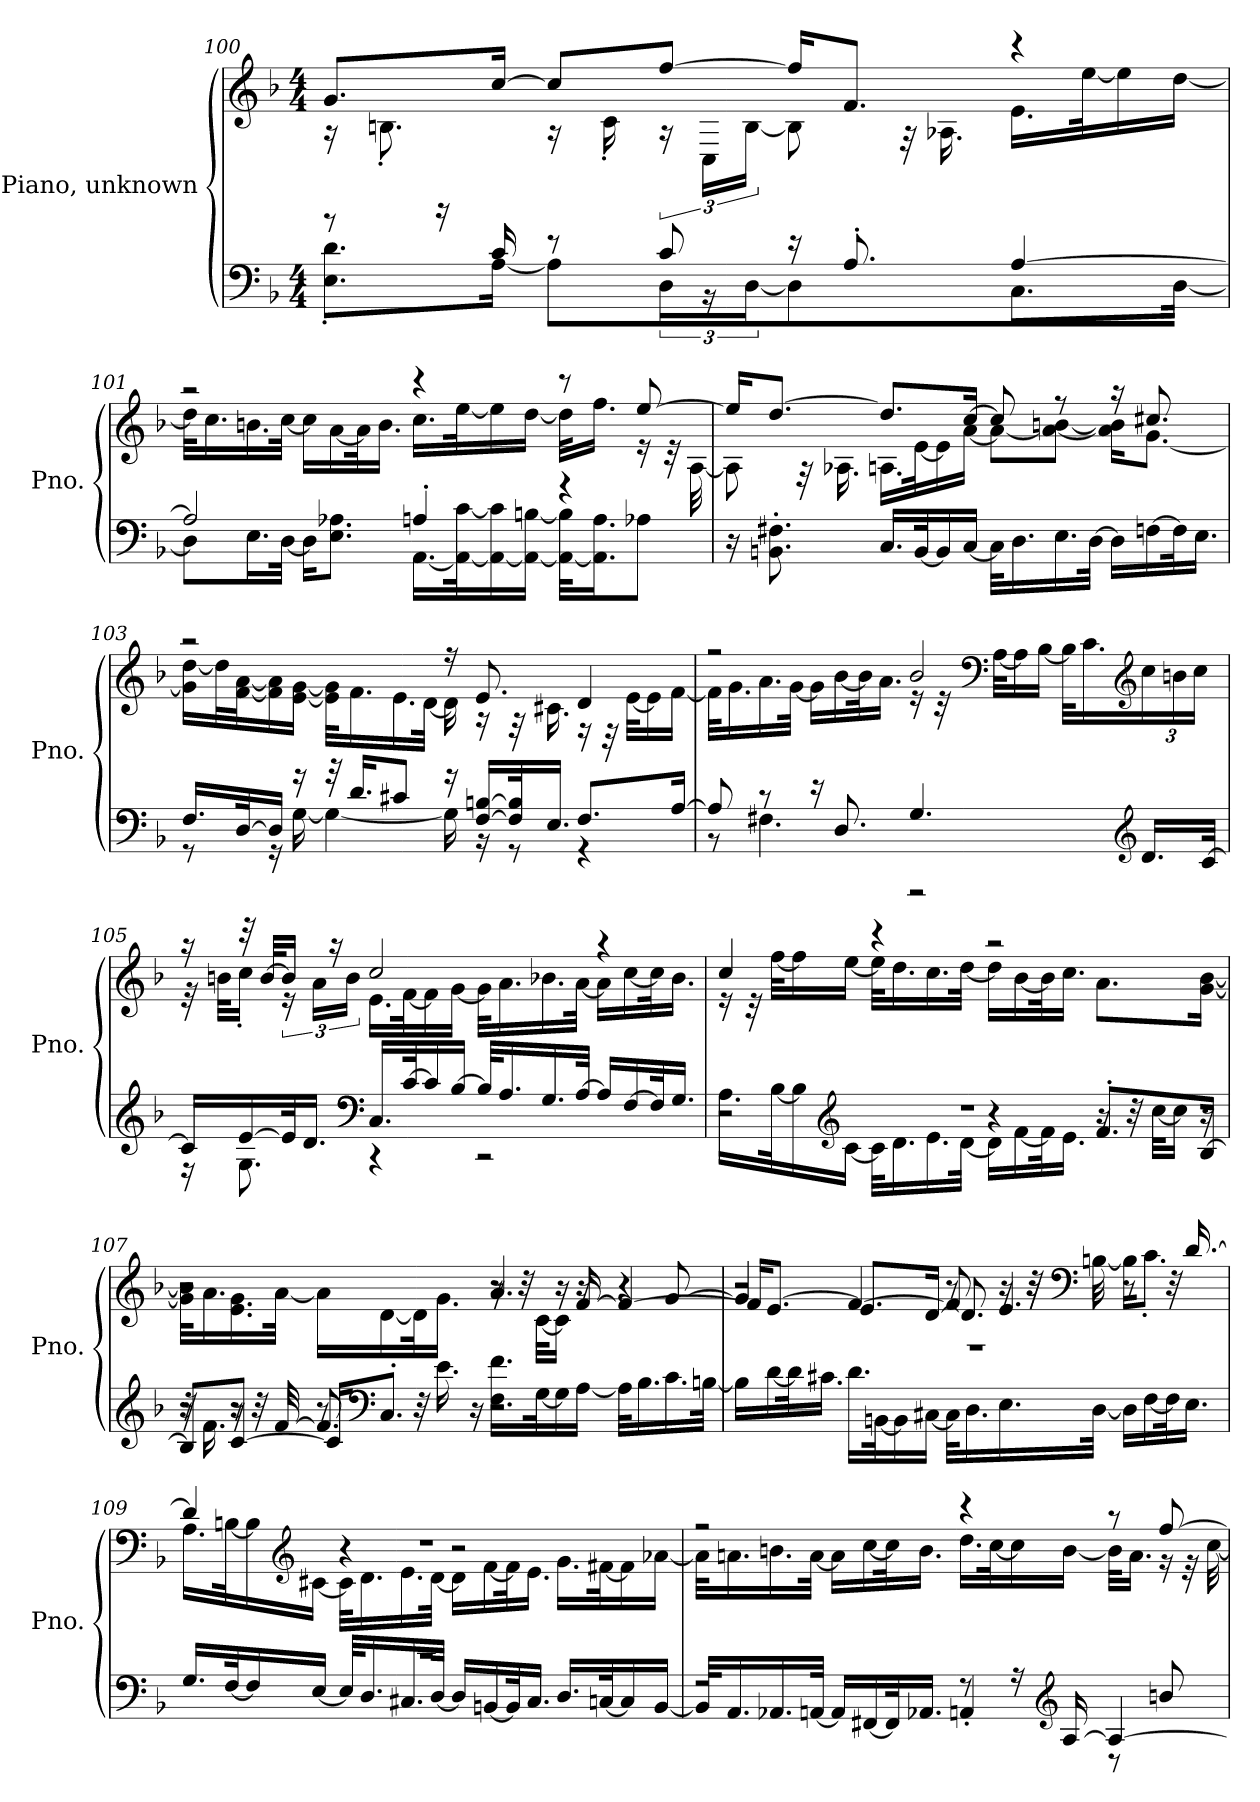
**kern	**kern
*part1	*part1
*staff2	*staff1
*I"Piano, unknown	*
*I'Pno.	*
!!LO:LB:g=z
*clefF4	*clefG2
*k[b-]	*k[b-]
*M4/4	*M4/4
=100	=100
*^	*^
8r	8.E\' 8.d\'L	8.g/L	16r
.	.	.	8.Bn'\
16r	.	.	.
16c/	[16A\Jk	[16cc/Jk	.
8r	8A\L]	8cc/L]	16r
.	.	.	16c'\
8c/	24D\Jk	[8ff/J	24r
.	24r	.	24C\LL
.	[24D\	.	[24B\JJ
16r	4D\]	16ff/KL]	8B\]
8.A'/	.	8.f/J	.
.	.	.	32r
.	.	.	16.A-X\
[4A/	8.C\L	4r	16.e\LL
.	.	.	[32ee\K
.	.	.	16ee\]
.	[16D\Jk	.	[16dd\JJ
!!LO:LB:g=z	!!
=101	=101	=101	=101
2A/]	8D\L]	2r	32dd\KLL]
.	.	.	16.cc\
.	16.E\L	.	16.bn\
.	[32D\JJk	.	[32cc\JJk
.	16D\KL]	.	16cc\LL]
.	8.E\ 8.A-X\J	.	[16a\
.	.	.	32a\K]
.	.	.	16.b\JJ
4An'/	[16.AA\LL	4r	16.cc\LL
.	32AA\_ [32c\K	.	[32ee\K
.	16AA\_ 16c\]	.	16ee\]
.	16AA\_ [16Bn\JJ	.	[16dd\JJ
4r	32AA\_ 32B\]KLL	8r	32dd\KLL]
.	16.AA\] 16.A\J	.	16.ff\JJ
.	8A-X\J	[8ee/	16r
.	.	.	32r
.	.	.	[32A\
*v	*v	*	*
!!LO:PB:g=z	!!
=102	=102	=102
16r	16ee/KL]	8A\]
8.BBn\' 8.F#X\'	[8.dd/J	.
.	.	32r
.	.	16.A-X\
16.C/LL	8.dd/L]	16.An\LL
[32BB/K	.	[32e\K
16BB/]	.	16e\]
[16C/JJ	[16cc/Jk	[16a\JJ
32C\KLL]	8cc/]	8a\L_
16.D\	.	.
16.E\	8r	8a\_ [8bn\J
[32D\JJk	.	.
16D\LL]	16r	16a\] 16b\]KL
[16Fn\	8.cc#X/	[8.g\J
32F\K]	.	.
16.E\JJ	.	.
!!LO:LB:g=z	!!
=103	=103	=103
*^	*	*
16.F/LL	8r	2r	16g\] [16dd\LL
.	.	.	32dd\L]
[32D/K	.	.	[32f\ [32a\J
16D/JJ]	16r	.	16f\] 16a\]
16r	[16G\	.	[16e\ [16g\JJ
32r	4G\_	.	32e\] 32g\]KLL
16.d/KL	.	.	16.f\
8c#X/J	.	.	16.e\
.	.	.	[32d\JJk
16r	16G\]	16r	16d\]
[16F/ [16Bn/LL	16r	8.e/	16r
32F/] 32B/]K	8r	.	32r
16.E/JJ	.	.	16.c#X\
8.F/L	4r	4d/	16r
.	.	.	32r
.	.	.	[32e\KLL
.	.	.	16e\]
[16A/Jk	.	.	[16f\JJ
!!LO:LB:g=z	!!
=104	=104	=104	=104
8A/]	8r	2r	32f\KLL]
.	.	.	16.g\
8r	4.F#X\	.	16.a\
.	.	.	[32g\JJk
16r	.	.	16g\LL]
8.D/	.	.	[16b-\
.	.	.	32b-\K]
.	.	.	16.a\JJ
4.G/	2r	2b-/	16r
.	.	.	32r
*	*	*clefF4	*
.	.	.	[32A\KLL
.	.	.	16A\]
.	.	.	[16B-\JJ
.	.	.	32B-\KLL]
.	.	.	16.c\
*clefG2	*	*clefG2	*
*	*	*	*Xbrackettup
16.d/LL	.	.	24cc\
.	.	.	24bn\
.	.	.	24cc\JJ
[32c/JJk	.	.	.
!!LO:LB:g=z	!!
=105	=105	=105	=105
16c/LL]	16r	16r	32r
.	.	.	32bn\KLL
[16e/	8.G\	32r	16cc'\JJ
.	.	[32b/KLL	.
*	*	*	*brackettup
32e/K]	.	16b/JJ]	24r
16.d/JJ	.	.	.
.	.	.	24a\LL
.	.	16r	.
.	.	.	24b\JJ
*clefF4	*	*	*
16.C/LL	4r	2cc/	16.e\LL
[32c/K	.	.	[32f\K
16c/]	.	.	16f\]
[16B-/JJ	.	.	[16g\JJ
32B-/KLL]	2r	.	32g\KLL]
16.A/	.	.	16.a\
16.G/	.	.	16.b-X\
[32A/JJk	.	.	[32a\JJk
16A/LL]	.	4r	16a\LL]
[16F/	.	.	[16cc\
32F/K]	.	.	32cc\K]
16.G/JJ	.	.	16.b-\JJ
!!LO:LB:g=z	!!
=106	=106	=106	=106
*	*^	*	*
1r	16.A\LL	2r	4cc/	16r
.	.	.	.	32r
.	[32B-\K	.	.	[32ff\KLL
.	16B-\]	.	.	16ff\]
*clefG2	*	*	*	*
.	[16c\JJ	.	.	[16ee\JJ
.	32c\KLL]	.	4r	32ee\KLL]
.	16.d\	.	.	16.dd\
.	16.e\	.	.	16.cc\
.	[32d\JJk	.	.	[32dd\JJk
.	16d\LL]	4r	2r	16dd\LL]
.	[16f\	.	.	[16b-\
.	32f\K]	.	.	32b-\K]
.	16.e\JJ	.	.	16.cc\JJ
.	16r	8.f'/L	.	8.a\L
.	32r	.	.	.
.	[32cc\KLL	.	.	.
.	16cc\JJ]	.	.	.
.	16r	[16B-/Jk	.	[16g\ [16b-\Jk
!!LO:LB:g=z
=107	=107	=107	=107	=107
*	*	*	*	*^
8r	32r	8B-/L]	2r	32g\] 32b-\]KLL	2r
.	16.f\	.	.	16.a\	.
16r	8r	[8c/J	.	16.e\ 16.g\	.
32r	.	.	.	.	.
[32f/	.	.	.	[32a\JJk	.
8.f/]	8r	16c/KL]	.	16a\LL]	.
*clefF4	*	*	*	*	*
.	.	8.C'/J	.	[16d\	.
.	32r	.	.	32d\K]	.
.	16.e\	.	.	16.g\JJ	.
16r	.	.	.	.	.
2r	16.F\ 16.f\LL	2r	4.a/	16r	8r
.	.	.	.	32r	.
.	[32G\K	.	.	[32c\KLL	.
.	16G\]	.	.	16c\JJ]	16r
.	[16A\JJ	.	.	16r	[16f/
.	32A\KLL]	.	.	4r	4f/_
.	16.B-\	.	.	.	.
.	16.c\	.	[8g/	.	.
.	[32Bn\JJk	.	.	.	.
*	*v	*v	*	*	*
!!LO:PB:g=z	!!	!!
=108	=108	=108	=108	=108
1r	16B\LL]	4g/]	2r	16f/KL]
.	[16d\	.	.	[8.e/J
.	32d\K]	.	.	.
.	16.c#X\JJ	.	.	.
.	16.d\LL	[4f/	.	8.e/L]
.	[32BBn\K	.	.	.
.	16BB\]	.	.	.
.	[16C#X\JJ	.	.	[16d/Jk
.	32C#\KLL]	8f/]	8r	8.d/]
.	16.D\	.	.	.
.	16.E\	4.e/	16r	.
.	.	.	32r	16r
*	*	*clefF4	*	*
.	[32D\JJk	.	[32Bn\	.
.	16D\LL]	.	16B\KL]	8r
.	[16F\	.	8.c'\J	.
.	32F\K]	.	.	32r
.	16.E\JJ	.	.	[16.d/
!!LO:LB:g=z	!!	!!
=109	=109	=109	=109	=109
1r	16.G/LL	1r	16.A\LL	4d/]
.	[32F/K	.	[32Bn\K	.
.	16F/]	.	16B\]	.
*	*	*clefG2	*	*
.	[16E/JJ	.	[16c#X\JJ	.
.	32E/KLL]	.	32c#\KLL]	4r
.	16.D/	.	16.d\	.
.	16.C#X/	.	16.e\	.
.	[32D/JJk	.	[32d\JJk	.
.	16D/LL]	.	16d\LL]	2r
.	[16BBn/	.	[16f\	.
.	32BB/K]	.	32f\K]	.
.	16.C#/JJ	.	16.e\JJ	.
.	16.D/LL	.	16.g\LL	.
.	[32Cn/K	.	[32f#X\K	.
.	16C/]	.	16f#\]	.
.	[16BB/JJ	.	[16a-X\JJ	.
*	*	*	*v	*v
!!LO:LB:g=z
=110	=110	=110	=110
2r	32BB/KLL]	2r	32a-\KLL]
.	16.AA/	.	16.an\
.	16.AA-X/	.	16.bn\
.	[32AAn/JJk	.	[32a\JJk
.	16AA/LL]	.	16a\LL]
.	[16FF#X/	.	[16cc\
.	32FF#/K]	.	32cc\K]
.	16.AA-X/JJ	.	16.b\JJ
8r	4AAn'/	4r	16.dd\LL
.	.	.	[32cc\K
16r	.	.	16cc\]
*clefG2	*	*	*
[16A/	.	.	[16b\JJ
4A/_	8r	8r	32b\KLL]
.	.	.	16.a\JJ
.	8bn/	[8ff/	16r
.	.	.	32r
.	.	.	[32cc\
*v	*v	*	*
*	*v	*v
=	=
*-	*-
